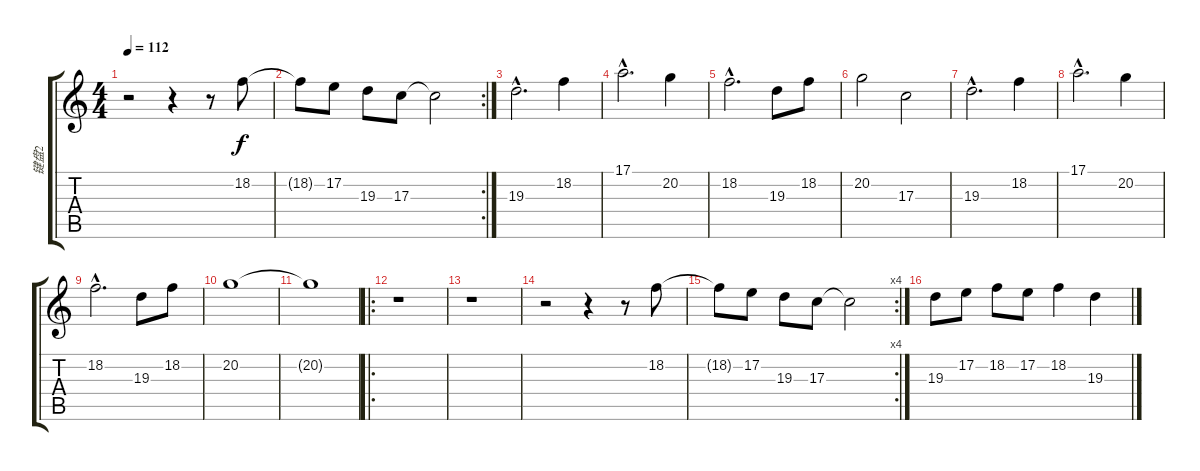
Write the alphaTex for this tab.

\track ("键盘2" "键盘2") {instrument stringensemble1}
\staff {score tabs}
\tuning (E4 B3 G3 D3 A2 E2) {hide}
\ts (4 4)
\tempo 112
\clef g2
\ks c
r.2{dy f} r.4 r.8 18.2.8 |
\rc 2
18.2{t}.8 17.2.8 19.3.8 17.3.8 17.3{t}.2 |
19.3{hac}.2{d} 18.2.4 |
17.1{hac}.2{d} 20.2.4 |
18.2{hac}.2{d} 19.3.8 18.2.8 |
20.2.2 17.3.2 |
19.3{hac}.2{d} 18.2.4 |
17.1{hac}.2{d} 20.2.4 |
18.2{hac}.2{d} 19.3.8 18.2.8 |
20.2.1 |
20.2{t}.1 |
\ro
r.1 |
r.1 |
r.2 r.4 r.8 18.2.8 |
\rc 4
18.2{t}.8 17.2.8 19.3.8 17.3.8 17.3{t}.2 |
19.3.8 17.2.8 18.2.8 17.2.8 18.2.4 19.3.4
